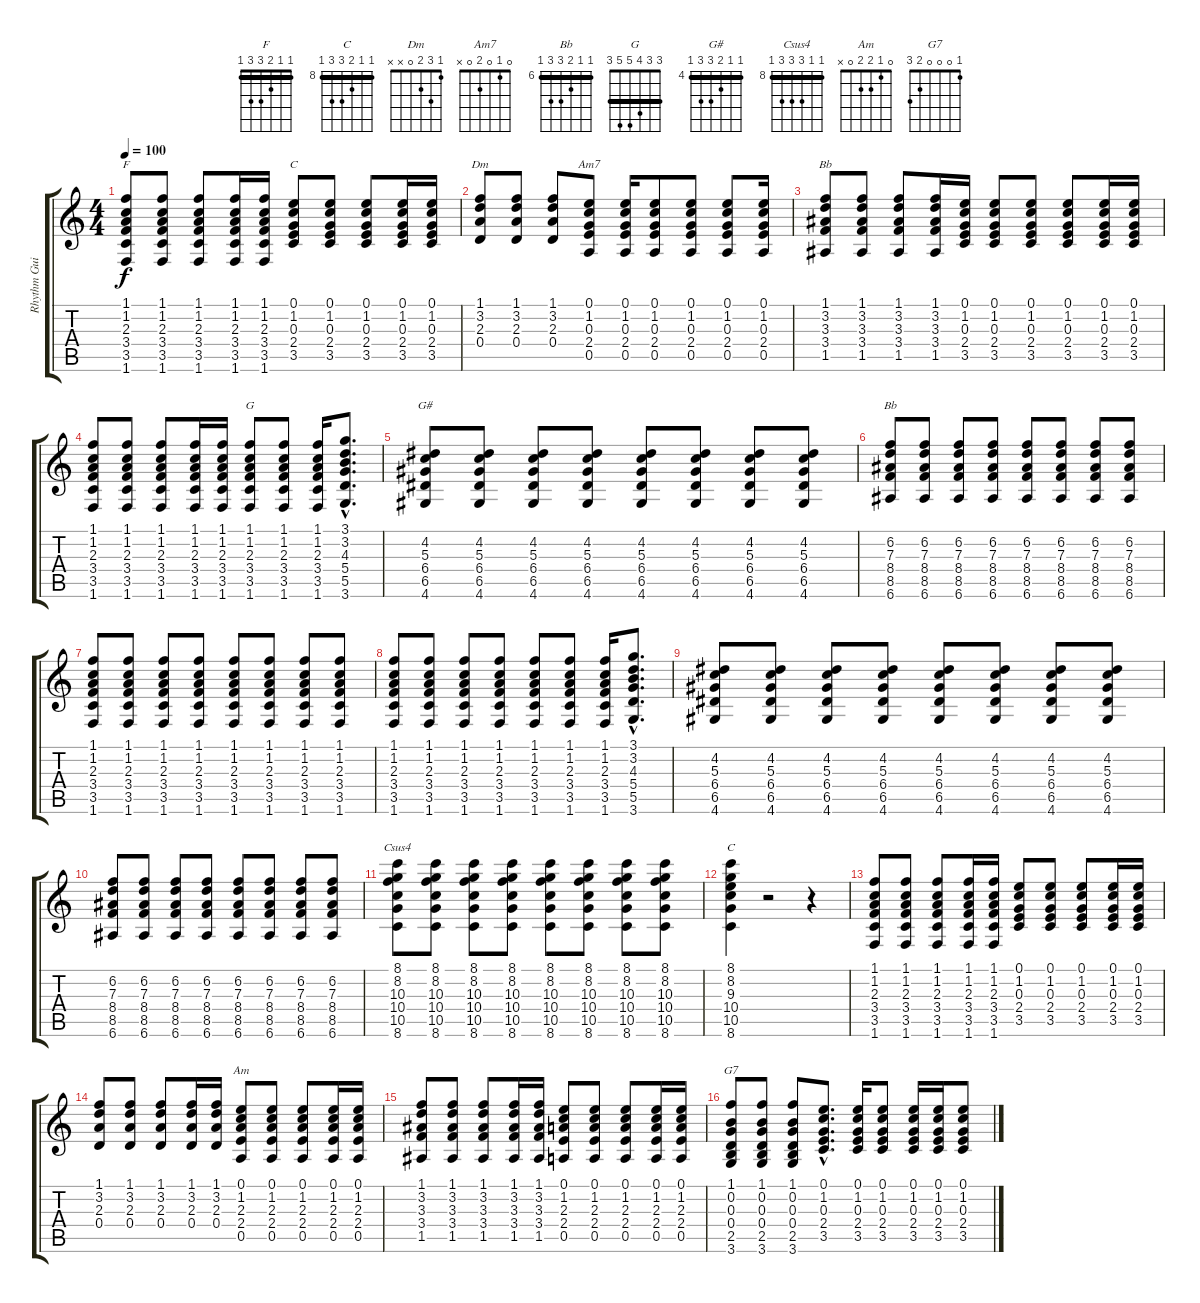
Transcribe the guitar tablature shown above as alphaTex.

\track ("Rhythm Guitar " "Rhythm Gui") {instrument acousticguitarsteel}
\staff {score tabs}
\tuning (E4 B3 G3 D3 A2 E2) {hide}
\chord ("F" 1 1 2 3 3 1) {barre 1}
\chord ("C" 0 1 0 2 3 x)
\chord ("Dm" 1 3 2 0 x x)
\chord ("Am7" 0 1 0 2 0 x)
\chord ("Bb" 2 4 4 4 2 x) {barre 2}
\chord ("G" 3 3 4 5 5 3) {barre 3}
\chord ("G#" 4 4 5 6 6 4) {firstfret 4 barre 4}
\chord ("Bb" 6 6 7 8 8 6) {firstfret 6 barre 6}
\chord ("Csus4" 8 8 10 10 10 8) {firstfret 8 barre 8}
\chord ("C" 8 8 9 10 10 8) {firstfret 8 barre 8}
\chord ("Am" 0 1 2 2 0 x)
\chord ("G7" 1 0 0 0 2 3)
\ts (4 4)
\tempo 100
\clef g2
\ks c
(1.1 1.2 2.3 3.4 3.5 1.6).8{ch "F" dy f} (1.1 1.2 2.3 3.4 3.5 1.6).8 (1.1 1.2 2.3 3.4 3.5 1.6).8 (1.1 1.2 2.3 3.4 3.5 1.6).16 (1.1 1.2 2.3 3.4 3.5 1.6).16 (0.1 1.2 0.3 2.4 3.5).8{ch "C"} (0.1 1.2 0.3 2.4 3.5).8 (0.1 1.2 0.3 2.4 3.5).8 (0.1 1.2 0.3 2.4 3.5).16 (0.1 1.2 0.3 2.4 3.5).16 |
(1.1 3.2 2.3 0.4).8{ch "Dm"} (1.1 3.2 2.3 0.4).8 (1.1 3.2 2.3 0.4).8 (0.1 1.2 0.3 2.4 0.5).8{ch "Am7"} (0.1 1.2 0.3 2.4 0.5).16 (0.1 1.2 0.3 2.4 0.5).8 (0.1 1.2 0.3 2.4 0.5).8 (0.1 1.2 0.3 2.4 0.5).8 (0.1 1.2 0.3 2.4 0.5).16 |
(1.1 3.2 3.3 3.4 1.5).8{ch "Bb"} (1.1 3.2 3.3 3.4 1.5).8 (1.1 3.2 3.3 3.4 1.5).8 (1.1 3.2 3.3 3.4 1.5).16 (0.1 1.2 0.3 2.4 3.5).16 (0.1 1.2 0.3 2.4 3.5).8 (0.1 1.2 0.3 2.4 3.5).8 (0.1 1.2 0.3 2.4 3.5).8 (0.1 1.2 0.3 2.4 3.5).16 (0.1 1.2 0.3 2.4 3.5).16 |
(1.1 1.2 2.3 3.4 3.5 1.6).8 (1.1 1.2 2.3 3.4 3.5 1.6).8 (1.1 1.2 2.3 3.4 3.5 1.6).8 (1.1 1.2 2.3 3.4 3.5 1.6).16 (1.1 1.2 2.3 3.4 3.5 1.6).16 (1.1 1.2 2.3 3.4 3.5 1.6).8{ch "G"} (1.1 1.2 2.3 3.4 3.5 1.6).8 (1.1 1.2 2.3 3.4 3.5 1.6).16 (3.1{hac} 3.2{hac} 4.3{hac} 5.4{hac} 5.5{hac} 3.6{hac}).8{d} |
(4.2 5.3 6.4 6.5 4.6).8{ch "G#"} (4.2 5.3 6.4 6.5 4.6).8 (4.2 5.3 6.4 6.5 4.6).8 (4.2 5.3 6.4 6.5 4.6).8 (4.2 5.3 6.4 6.5 4.6).8 (4.2 5.3 6.4 6.5 4.6).8 (4.2 5.3 6.4 6.5 4.6).8 (4.2 5.3 6.4 6.5 4.6).8 |
(6.2 7.3 8.4 8.5 6.6).8{ch "Bb"} (6.2 7.3 8.4 8.5 6.6).8 (6.2 7.3 8.4 8.5 6.6).8 (6.2 7.3 8.4 8.5 6.6).8 (6.2 7.3 8.4 8.5 6.6).8 (6.2 7.3 8.4 8.5 6.6).8 (6.2 7.3 8.4 8.5 6.6).8 (6.2 7.3 8.4 8.5 6.6).8 |
(1.1 1.2 2.3 3.4 3.5 1.6).8 (1.1 1.2 2.3 3.4 3.5 1.6).8 (1.1 1.2 2.3 3.4 3.5 1.6).8 (1.1 1.2 2.3 3.4 3.5 1.6).8 (1.1 1.2 2.3 3.4 3.5 1.6).8 (1.1 1.2 2.3 3.4 3.5 1.6).8 (1.1 1.2 2.3 3.4 3.5 1.6).8 (1.1 1.2 2.3 3.4 3.5 1.6).8 |
(1.1 1.2 2.3 3.4 3.5 1.6).8 (1.1 1.2 2.3 3.4 3.5 1.6).8 (1.1 1.2 2.3 3.4 3.5 1.6).8 (1.1 1.2 2.3 3.4 3.5 1.6).8 (1.1 1.2 2.3 3.4 3.5 1.6).8 (1.1 1.2 2.3 3.4 3.5 1.6).8 (1.1 1.2 2.3 3.4 3.5 1.6).16 (3.1{hac} 3.2{hac} 4.3{hac} 5.4{hac} 5.5{hac} 3.6{hac}).8{d} |
(4.2 5.3 6.4 6.5 4.6).8 (4.2 5.3 6.4 6.5 4.6).8 (4.2 5.3 6.4 6.5 4.6).8 (4.2 5.3 6.4 6.5 4.6).8 (4.2 5.3 6.4 6.5 4.6).8 (4.2 5.3 6.4 6.5 4.6).8 (4.2 5.3 6.4 6.5 4.6).8 (4.2 5.3 6.4 6.5 4.6).8 |
(6.2 7.3 8.4 8.5 6.6).8 (6.2 7.3 8.4 8.5 6.6).8 (6.2 7.3 8.4 8.5 6.6).8 (6.2 7.3 8.4 8.5 6.6).8 (6.2 7.3 8.4 8.5 6.6).8 (6.2 7.3 8.4 8.5 6.6).8 (6.2 7.3 8.4 8.5 6.6).8 (6.2 7.3 8.4 8.5 6.6).8 |
(8.1 8.2 10.3 10.4 10.5 8.6).8{ch "Csus4"} (8.1 8.2 10.3 10.4 10.5 8.6).8 (8.1 8.2 10.3 10.4 10.5 8.6).8 (8.1 8.2 10.3 10.4 10.5 8.6).8 (8.1 8.2 10.3 10.4 10.5 8.6).8 (8.1 8.2 10.3 10.4 10.5 8.6).8 (8.1 8.2 10.3 10.4 10.5 8.6).8 (8.1 8.2 10.3 10.4 10.5 8.6).8 |
(8.1 8.2 9.3 10.4 10.5 8.6).4{ch "C"} r.2 r.4 |
(1.1 1.2 2.3 3.4 3.5 1.6).8 (1.1 1.2 2.3 3.4 3.5 1.6).8 (1.1 1.2 2.3 3.4 3.5 1.6).8 (1.1 1.2 2.3 3.4 3.5 1.6).16 (1.1 1.2 2.3 3.4 3.5 1.6).16 (0.1 1.2 0.3 2.4 3.5).8 (0.1 1.2 0.3 2.4 3.5).8 (0.1 1.2 0.3 2.4 3.5).8 (0.1 1.2 0.3 2.4 3.5).16 (0.1 1.2 0.3 2.4 3.5).16 |
(1.1 3.2 2.3 0.4).8 (1.1 3.2 2.3 0.4).8 (1.1 3.2 2.3 0.4).8 (1.1 3.2 2.3 0.4).16 (1.1 3.2 2.3 0.4).16 (0.1 1.2 2.3 2.4 0.5).8{ch "Am"} (0.1 1.2 2.3 2.4 0.5).8 (0.1 1.2 2.3 2.4 0.5).8 (0.1 1.2 2.3 2.4 0.5).16 (0.1 1.2 2.3 2.4 0.5).16 |
(1.1 3.2 3.3 3.4 1.5).8 (1.1 3.2 3.3 3.4 1.5).8 (1.1 3.2 3.3 3.4 1.5).8 (1.1 3.2 3.3 3.4 1.5).16 (1.1 3.2 3.3 3.4 1.5).16 (0.1 1.2 2.3 2.4 0.5).8 (0.1 1.2 2.3 2.4 0.5).8 (0.1 1.2 2.3 2.4 0.5).8 (0.1 1.2 2.3 2.4 0.5).16 (0.1 1.2 2.3 2.4 0.5).16 |
(1.1 0.2 0.3 0.4 2.5 3.6).8{ch "G7"} (1.1 0.2 0.3 0.4 2.5 3.6).8 (1.1 0.2 0.3 0.4 2.5 3.6).8 (0.1{hac} 1.2{hac} 0.3{hac} 2.4{hac} 3.5{hac}).8{d} (0.1 1.2 0.3 2.4 3.5).16 (0.1 1.2 0.3 2.4 3.5).8 (0.1 1.2 0.3 2.4 3.5).16 (0.1 1.2 0.3 2.4 3.5).16 (0.1 1.2 0.3 2.4 3.5).8
